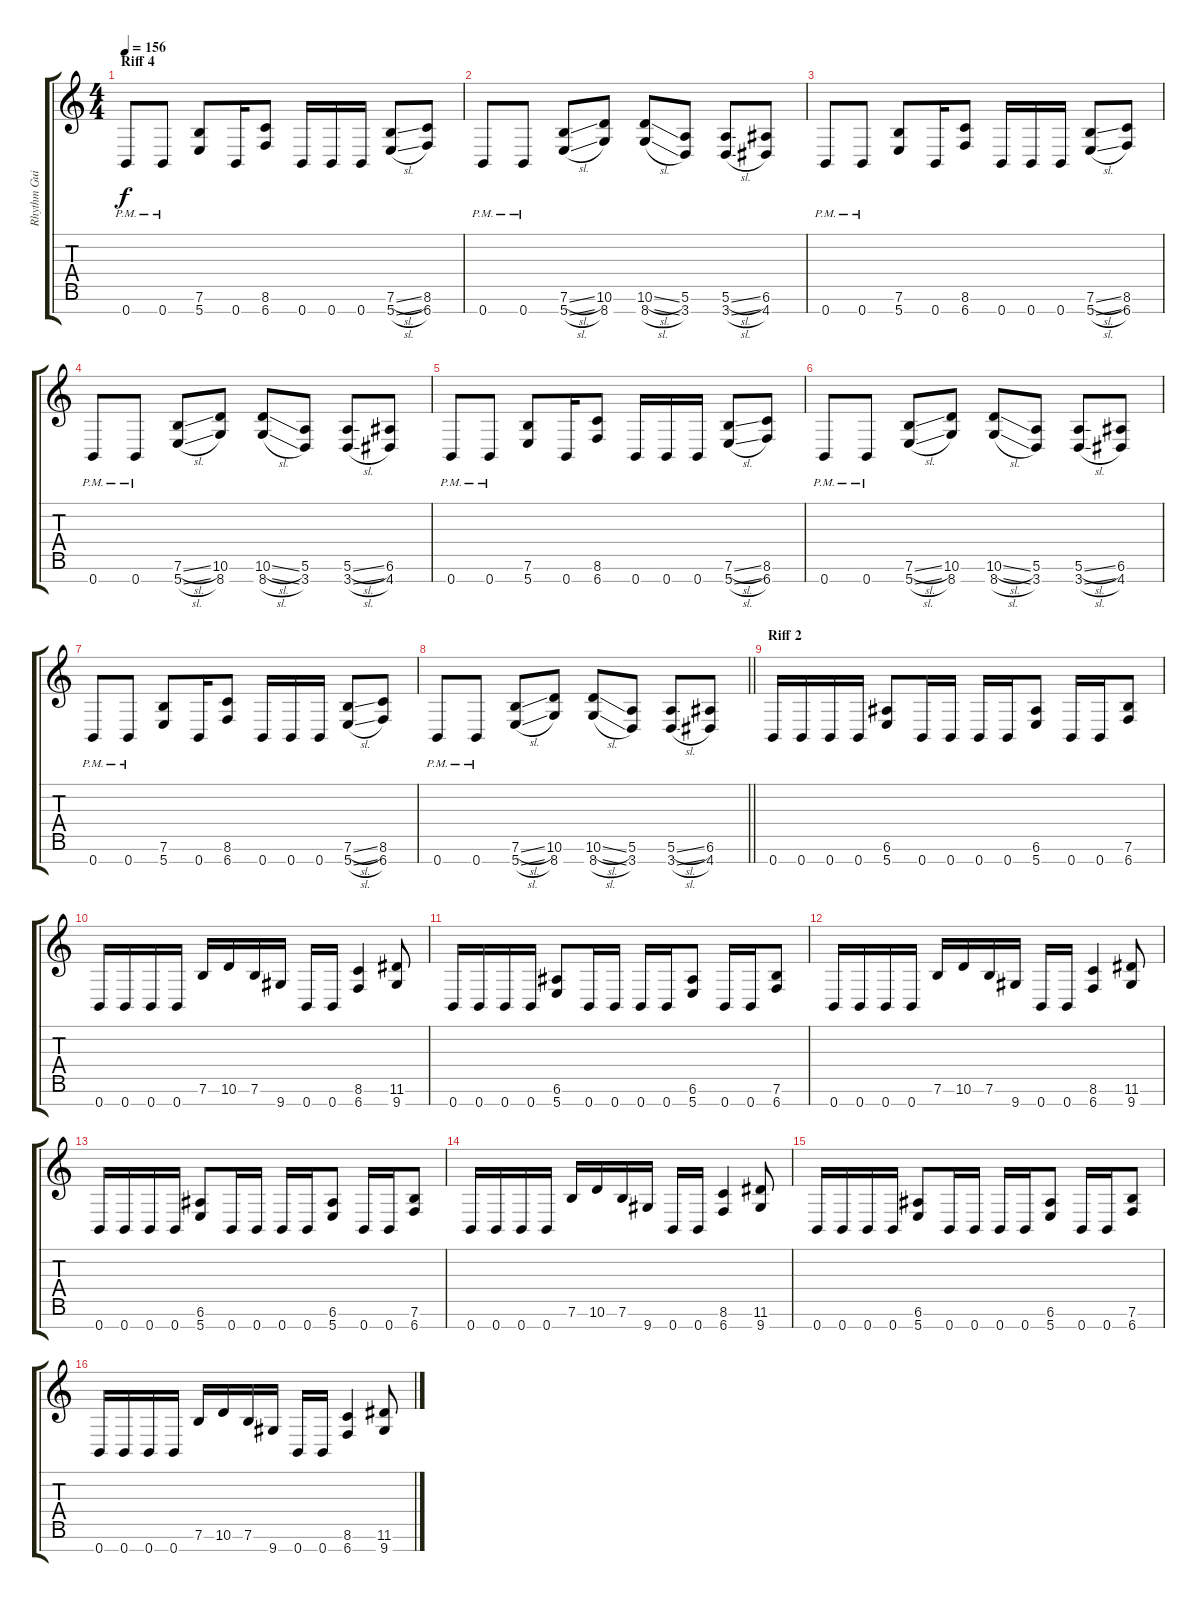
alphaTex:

\track ("Rhythm Guitar 1" "Rhythm Gui") {instrument distortionguitar}
\staff {score tabs}
\tuning (E4 B3 G3 D3 A2 E2 B1) {hide}
\ts (4 4)
\section ("" "Riff 4")
\tempo 156
\clef g2
\ks c
0.7{pm}.8{dy f} 0.7{pm}.8 (7.6 5.7).8 0.7.16 (8.6 6.7).8 0.7.16 0.7.16 0.7.16 (7.6{sl} 5.7{sl}).8 (8.6 6.7).8 |
0.7{pm}.8 0.7{pm}.8 (7.6{sl} 5.7{sl}).8 (10.6 8.7).8 (10.6{sl} 8.7{sl}).8 (5.6 3.7).8 (5.6{sl} 3.7{sl}).8 (6.6 4.7).8 |
0.7{pm}.8 0.7{pm}.8 (7.6 5.7).8 0.7.16 (8.6 6.7).8 0.7.16 0.7.16 0.7.16 (7.6{sl} 5.7{sl}).8 (8.6 6.7).8 |
0.7{pm}.8 0.7{pm}.8 (7.6{sl} 5.7{sl}).8 (10.6 8.7).8 (10.6{sl} 8.7{sl}).8 (5.6 3.7).8 (5.6{sl} 3.7{sl}).8 (6.6 4.7).8 |
0.7{pm}.8 0.7{pm}.8 (7.6 5.7).8 0.7.16 (8.6 6.7).8 0.7.16 0.7.16 0.7.16 (7.6{sl} 5.7{sl}).8 (8.6 6.7).8 |
0.7{pm}.8 0.7{pm}.8 (7.6{sl} 5.7{sl}).8 (10.6 8.7).8 (10.6{sl} 8.7{sl}).8 (5.6 3.7).8 (5.6{sl} 3.7{sl}).8 (6.6 4.7).8 |
0.7{pm}.8 0.7{pm}.8 (7.6 5.7).8 0.7.16 (8.6 6.7).8 0.7.16 0.7.16 0.7.16 (7.6{sl} 5.7{sl}).8 (8.6 6.7).8 |
\barLineRight lightlight
0.7{pm}.8 0.7{pm}.8 (7.6{sl} 5.7{sl}).8 (10.6 8.7).8 (10.6{sl} 8.7{sl}).8 (5.6 3.7).8 (5.6{sl} 3.7{sl}).8 (6.6 4.7).8 |
\section ("" "Riff 2")
0.7.16 0.7.16 0.7.16 0.7.16 (6.6 5.7).8 0.7.16 0.7.16 0.7.16 0.7.16 (6.6 5.7).8 0.7.16 0.7.16 (7.6 6.7).8 |
0.7.16 0.7.16 0.7.16 0.7.16 7.6.16 10.6.16 7.6.16 9.7.16 0.7.16 0.7.16 (8.6 6.7).4 (11.6 9.7).8 |
0.7.16 0.7.16 0.7.16 0.7.16 (6.6 5.7).8 0.7.16 0.7.16 0.7.16 0.7.16 (6.6 5.7).8 0.7.16 0.7.16 (7.6 6.7).8 |
0.7.16 0.7.16 0.7.16 0.7.16 7.6.16 10.6.16 7.6.16 9.7.16 0.7.16 0.7.16 (8.6 6.7).4 (11.6 9.7).8 |
0.7.16 0.7.16 0.7.16 0.7.16 (6.6 5.7).8 0.7.16 0.7.16 0.7.16 0.7.16 (6.6 5.7).8 0.7.16 0.7.16 (7.6 6.7).8 |
0.7.16 0.7.16 0.7.16 0.7.16 7.6.16 10.6.16 7.6.16 9.7.16 0.7.16 0.7.16 (8.6 6.7).4 (11.6 9.7).8 |
0.7.16 0.7.16 0.7.16 0.7.16 (6.6 5.7).8 0.7.16 0.7.16 0.7.16 0.7.16 (6.6 5.7).8 0.7.16 0.7.16 (7.6 6.7).8 |
0.7.16 0.7.16 0.7.16 0.7.16 7.6.16 10.6.16 7.6.16 9.7.16 0.7.16 0.7.16 (8.6 6.7).4 (11.6 9.7).8
